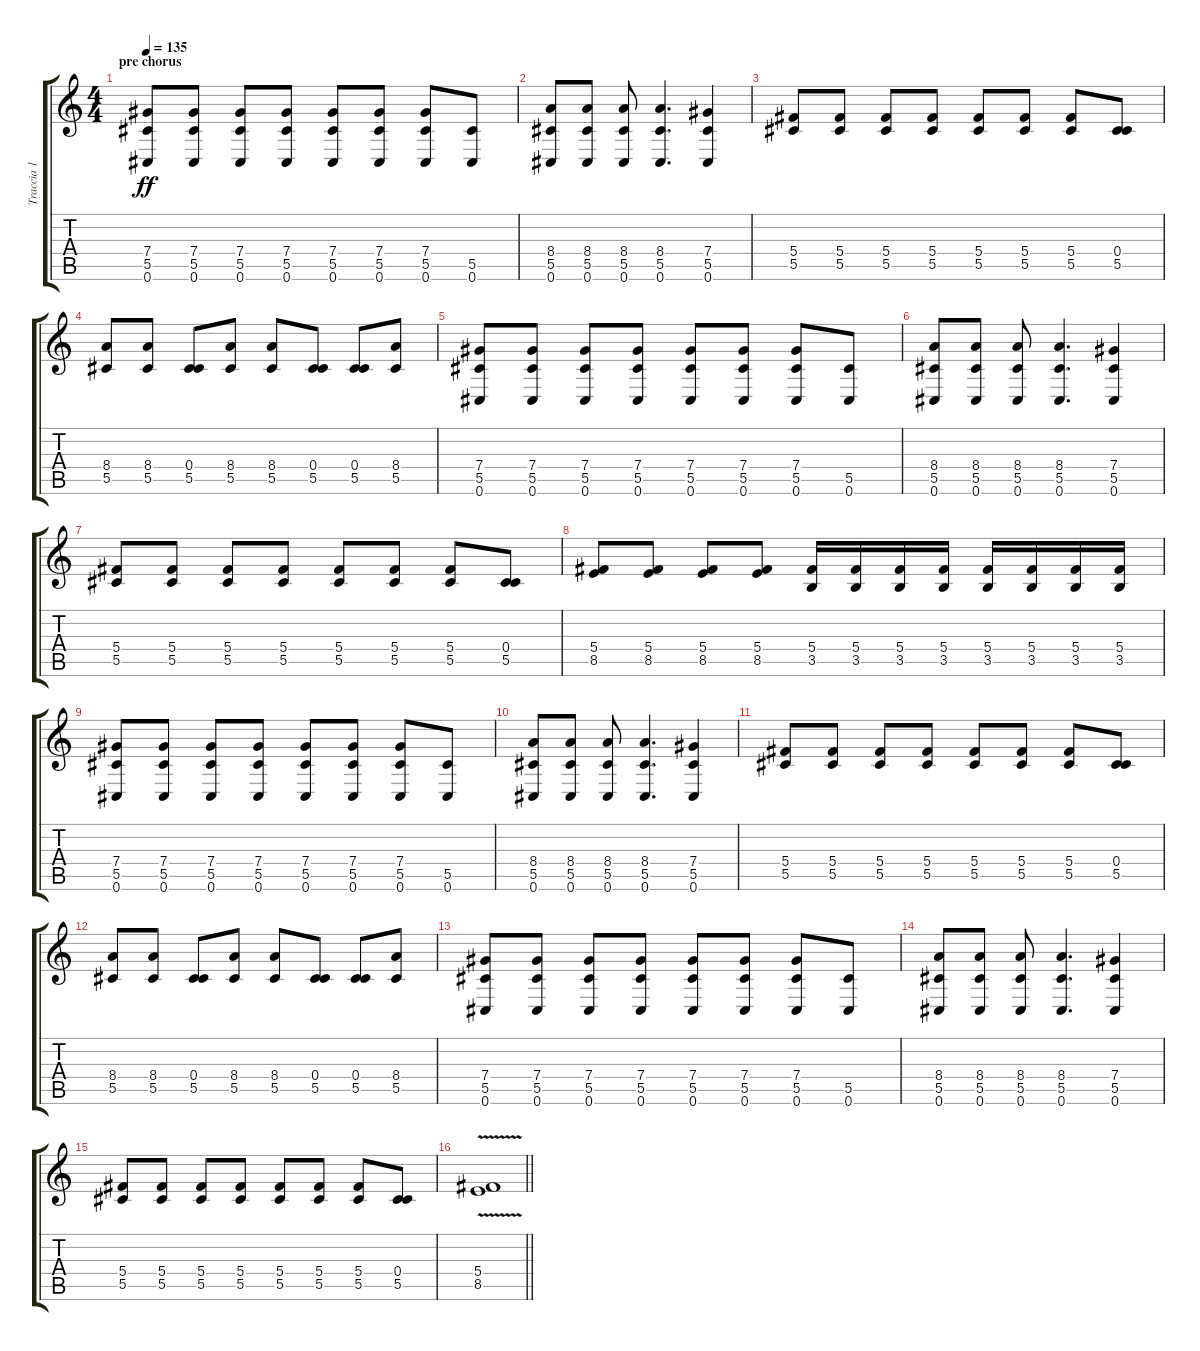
\track ("Traccia 1" "Traccia 1") {instrument distortionguitar}
\staff {score tabs}
\tuning (F4 Db4 Ab3 Db3 Ab2 Db2) {hide}
\ts (4 4)
\section ("" "pre chorus")
\tempo 135
\clef g2
\ks c
(7.4 5.5 0.6).8{dy ff} (7.4 5.5 0.6).8 (7.4 5.5 0.6).8 (7.4 5.5 0.6).8 (7.4 5.5 0.6).8 (7.4 5.5 0.6).8 (7.4 5.5 0.6).8 (5.5 0.6).8 |
(8.4 5.5 0.6).8 (8.4 5.5 0.6).8 (8.4 5.5 0.6).8 (8.4 5.5 0.6).4{d} (7.4 5.5 0.6).4 |
(5.4 5.5).8 (5.4 5.5).8 (5.4 5.5).8 (5.4 5.5).8 (5.4 5.5).8 (5.4 5.5).8 (5.4 5.5).8 (0.4 5.5).8 |
(8.4 5.5).8 (8.4 5.5).8 (0.4 5.5).8 (8.4 5.5).8 (8.4 5.5).8 (0.4 5.5).8 (0.4 5.5).8 (8.4 5.5).8 |
(7.4 5.5 0.6).8 (7.4 5.5 0.6).8 (7.4 5.5 0.6).8 (7.4 5.5 0.6).8 (7.4 5.5 0.6).8 (7.4 5.5 0.6).8 (7.4 5.5 0.6).8 (5.5 0.6).8 |
(8.4 5.5 0.6).8 (8.4 5.5 0.6).8 (8.4 5.5 0.6).8 (8.4 5.5 0.6).4{d} (7.4 5.5 0.6).4 |
(5.4 5.5).8 (5.4 5.5).8 (5.4 5.5).8 (5.4 5.5).8 (5.4 5.5).8 (5.4 5.5).8 (5.4 5.5).8 (0.4 5.5).8 |
(5.4 8.5).8 (5.4 8.5).8 (5.4 8.5).8 (5.4 8.5).8 (5.4 3.5).16 (5.4 3.5).16 (5.4 3.5).16 (5.4 3.5).16 (5.4 3.5).16 (5.4 3.5).16 (5.4 3.5).16 (5.4 3.5).16 |
(7.4 5.5 0.6).8 (7.4 5.5 0.6).8 (7.4 5.5 0.6).8 (7.4 5.5 0.6).8 (7.4 5.5 0.6).8 (7.4 5.5 0.6).8 (7.4 5.5 0.6).8 (5.5 0.6).8 |
(8.4 5.5 0.6).8 (8.4 5.5 0.6).8 (8.4 5.5 0.6).8 (8.4 5.5 0.6).4{d} (7.4 5.5 0.6).4 |
(5.4 5.5).8 (5.4 5.5).8 (5.4 5.5).8 (5.4 5.5).8 (5.4 5.5).8 (5.4 5.5).8 (5.4 5.5).8 (0.4 5.5).8 |
(8.4 5.5).8 (8.4 5.5).8 (0.4 5.5).8 (8.4 5.5).8 (8.4 5.5).8 (0.4 5.5).8 (0.4 5.5).8 (8.4 5.5).8 |
(7.4 5.5 0.6).8 (7.4 5.5 0.6).8 (7.4 5.5 0.6).8 (7.4 5.5 0.6).8 (7.4 5.5 0.6).8 (7.4 5.5 0.6).8 (7.4 5.5 0.6).8 (5.5 0.6).8 |
(8.4 5.5 0.6).8 (8.4 5.5 0.6).8 (8.4 5.5 0.6).8 (8.4 5.5 0.6).4{d} (7.4 5.5 0.6).4 |
(5.4 5.5).8 (5.4 5.5).8 (5.4 5.5).8 (5.4 5.5).8 (5.4 5.5).8 (5.4 5.5).8 (5.4 5.5).8 (0.4 5.5).8 |
\barLineRight lightlight
(5.4{v} 8.5{v}).1
